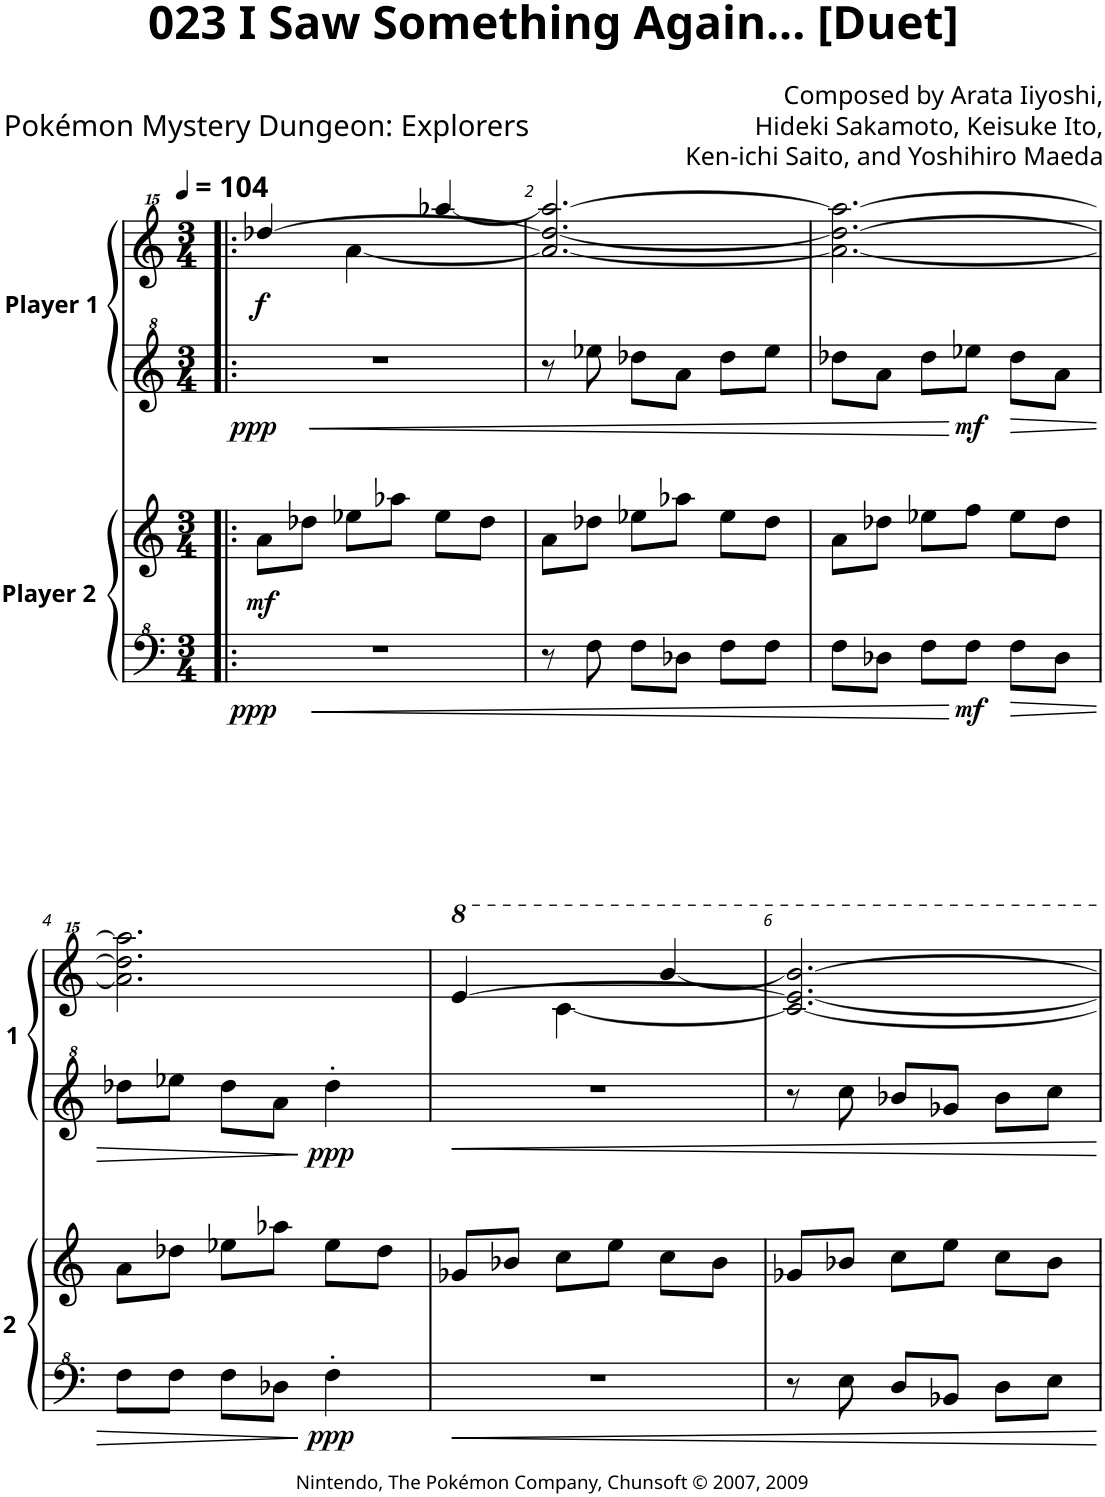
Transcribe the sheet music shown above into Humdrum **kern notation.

**kern	**kern	**dynam	**kern	**kern	**dynam
*part2	*part2	*part2	*part1	*part1	*part1
*staff4	*staff3	*staff3/4	*staff2	*staff1	*staff1/2
*I"Player 2	*	*	*I"Player 1	*	*
*clefF^4	*clefG2	*	*clefG^2	*clefG^^2	*
*k[]	*k[]	*	*k[]	*k[]	*
*M3/4	*M3/4	*	*M3/4	*M3/4	*
*MM104	*MM104	*	*MM104	*MM104	*
=1!|:	=1!|:	=1!|:	=1!|:	=1!|:	=1!|:
!	!	!LO:DY:b=2	!	!	!
!	!	!LO:DY:n=1:b	!	!	!LO:DY:b=2
!	!	!	!	!	!LO:DY:n=1:b
2.r	8a\L	ppp mf	2.r	[>4dddd-X/	ppp f
.	8dd-X\J	.	.	.	.
.	8ee-X\L	.	.	[<4aaa\	.
.	8aa-X\J	.	.	.	.
.	8ee-\L	.	.	[4aaaa-X/	.
.	8dd-\J	.	.	.	.
=2	=2	=2	=2	=2	=2
8r	8a\L	.	8r	2.aaa/_ 2.dddd-/_ 2.aaaa-/_	.
8f\	8dd-X\J	.	8eee-X\	.	.
8f\L	8ee-X\L	.	8ddd-X\L	.	.
8d-X\J	8aa-X\J	.	8aa\J	.	.
8f\L	8ee-\L	.	8ddd-\L	.	.
8f\J	8dd-\J	.	8eee-\J	.	.
=3	=3	=3	=3	=3	=3
8f\L	8a\L	.	8ddd-X\L	2.aaa\_ 2.dddd-\_ 2.aaaa-\_	.
8d-X\J	8dd-X\J	.	8aa\J	.	.
8f\L	8ee-X\L	.	8ddd-\L	.	.
!	!	!LO:DY:b=2	!	!	!LO:DY:b=2
8f\J	8ff\J	mf	8eee-X\J	.	mf
8f\L	8ee-\L	.	8ddd-\L	.	.
8d-\J	8dd-\J	.	8aa\J	.	.
!!LO:LB:g=z
=4	=4	=4	=4	=4	=4
8f\L	8a\L	.	8ddd-X\L	2.aaa\] 2.dddd-\] 2.aaaa-\]	.
8f\J	8dd-X\J	.	8eee-X\J	.	.
8f\L	8ee-X\L	.	8ddd-\L	.	.
8d-X\J	8aa-X\J	.	8aa\J	.	.
!	!	!LO:DY:b=2	!	!	!LO:DY:b=2
4f'\	8ee-\L	ppp	4ddd-'\	.	ppp
.	8dd-\J	.	.	.	.
=5	=5	=5	=5	=5	=5
2.r	8g-X/L	.	2.r	[>4eeee/	.
.	8b-X/J	.	.	.	.
.	8cc\L	.	.	[<4cccc\	.
.	8ee\J	.	.	.	.
.	8cc\L	.	.	[<4bbbb/	.
.	8b-\J	.	.	.	.
=6	=6	=6	=6	=6	=6
8r	8g-X/L	.	8r	2.cccc/_ 2.eeee/_ 2.bbbb/_	.
8e\	8b-X/J	.	8ccc\	.	.
8d/L	8cc\L	.	8bb-X/L	.	.
8B-X/J	8ee\J	.	8gg-X/J	.	.
8d\L	8cc\L	.	8bb-\L	.	.
8e\J	8b-\J	.	8ccc\J	.	.
=	=	=	=	=	=
*-	*-	*-	*-	*-	*-
